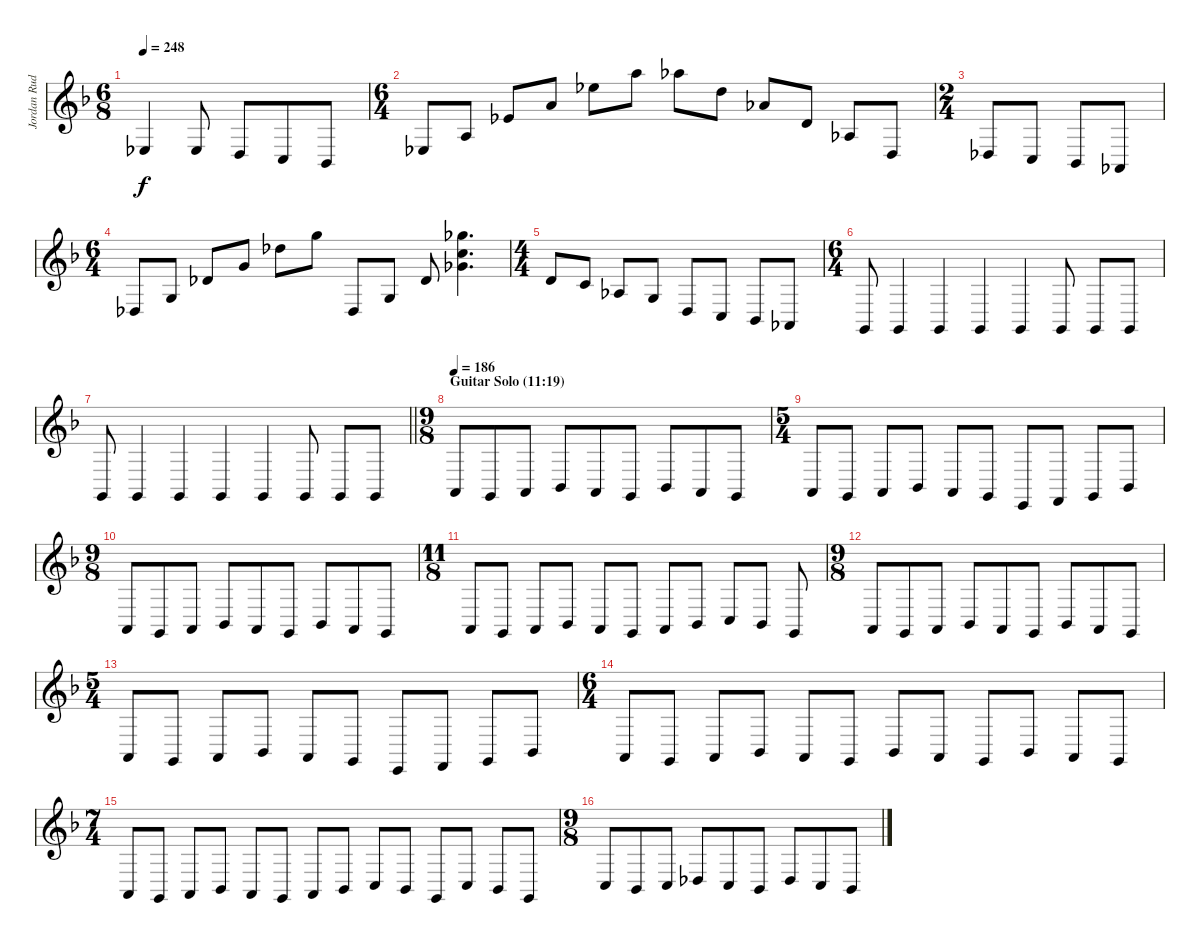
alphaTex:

\track ("Jordan Rudess Keys Lead" "Jordan Rud") {instrument acousticgrandpiano}
\staff {score}
\tuning (E4 B3 G3 D3 A2 E2 B1) {hide}
\ts (6 8)
\tempo 248
\clef g2
\ks dminor
6.5.4{dy f} 6.5.8 5.5.8 8.6.8 6.6.8 |
\ts (6 4)
11.6.8 12.5.8 13.4.8 14.3.8 11.1.8 17.1.8 16.1.8 10.1.8 13.3.8 12.4.8 11.5.8 10.6.8 |
\ts (2 4)
4.5.8 3.5.8 6.6.8 4.6.8 |
\ts (6 4)
9.6.8 10.5.8 11.4.8 12.3.8 9.1.8 15.1.8 9.6.8 10.5.8 11.4.8 (14.1 13.2 11.3).4{d} |
\ts (4 4)
7.3.8 5.3.8 6.4.8 5.4.8 5.5.8 3.5.8 6.6.8 4.6.8 |
\ts (6 4)
3.6.8 3.6.4 3.6.4 3.6.4 3.6.4 3.6.8 3.6.8 3.6.8 |
\barLineRight lightlight
3.6.8 3.6.4 3.6.4 3.6.4 3.6.4 3.6.8 3.6.8 3.6.8 |
\ts (9 8)
\section ("" "Guitar Solo (11:19)")
\tempo 186
5.6.8{volume 13} 3.6.8 5.6.8 6.6.8 5.6.8 3.6.8 6.6.8 5.6.8 3.6.8 |
\ts (5 4)
5.6.8 3.6.8 5.6.8 6.6.8 5.6.8 3.6.8 0.6.8 1.6.8 3.6.8 6.6.8 |
\ts (9 8)
5.6.8 3.6.8 5.6.8 6.6.8 5.6.8 3.6.8 6.6.8 5.6.8 3.6.8 |
\ts (11 8)
5.6.8 3.6.8 5.6.8 6.6.8 5.6.8 3.6.8 5.6.8 6.6.8 3.5.8 6.6.8 3.6.8 |
\ts (9 8)
5.6.8 3.6.8 5.6.8 6.6.8 5.6.8 3.6.8 6.6.8 5.6.8 3.6.8 |
\ts (5 4)
5.6.8 3.6.8 5.6.8 6.6.8 5.6.8 3.6.8 0.6.8 1.6.8 3.6.8 6.6.8 |
\ts (6 4)
5.6.8 3.6.8 5.6.8 6.6.8 5.6.8 3.6.8 6.6.8 5.6.8 3.6.8 6.6.8 5.6.8 3.6.8 |
\ts (7 4)
5.6.8 3.6.8 5.6.8 6.6.8 5.6.8 3.6.8 5.6.8 6.6.8 3.5.8 6.6.8 3.6.8 3.5.8 6.6.8 3.6.8 |
\ts (9 8)
3.5.8 1.5.8 3.5.8 4.5.8 3.5.8 1.5.8 4.5.8 3.5.8 1.5.8
